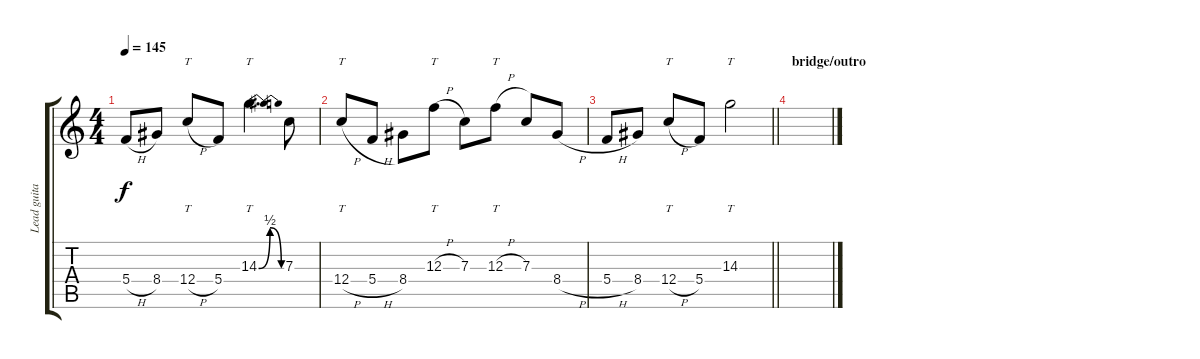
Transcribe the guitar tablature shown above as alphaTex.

\track ("Lead guitar" "Lead guita") {instrument distortionguitar}
\staff {score tabs}
\tuning (D4 A3 F3 C3 G2 C2) {hide}
\ts (4 4)
\tempo 145
\clef g2
\ks c
5.4{h}.8{dy f} 8.4.8 12.4{h}.8{tt} 5.4.8 14.3{be (bendrelease 0 0 30 2 30 2 60 0)}.4{tt d} 7.3.8 |
12.4{h}.8{tt} 5.4{h}.8 8.4.8 12.3{h}.8{tt} 7.3.8 12.3{h}.8{tt} 7.3.8 8.4{h}.8 |
\barLineRight lightlight
5.4{h}.8 8.4.8 12.4{h}.8{tt} 5.4.8 14.3.2{tt} |
\section ("" "bridge/outro")
